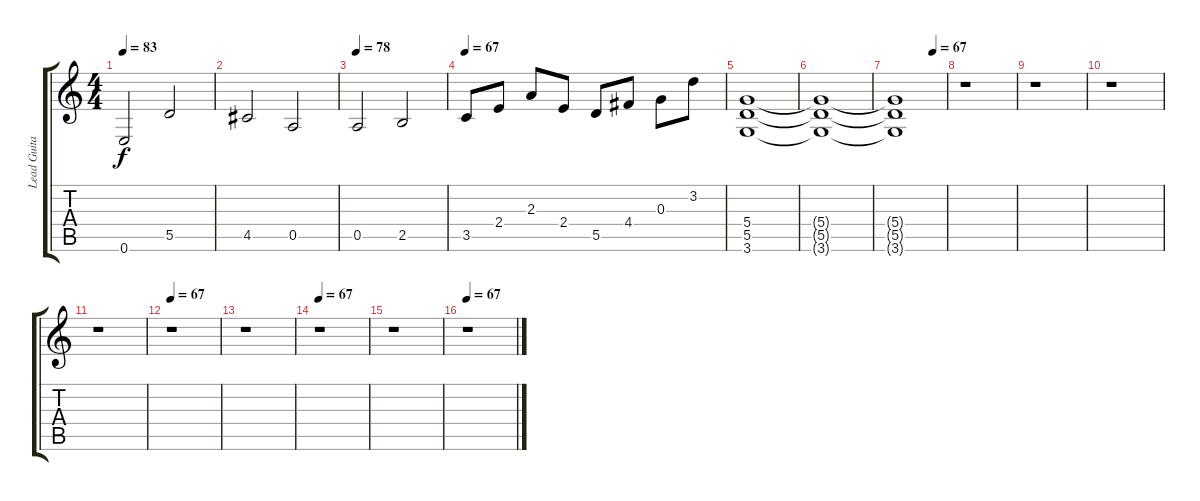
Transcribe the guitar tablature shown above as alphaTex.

\track ("Lead Guitar" "Lead Guita") {instrument distortionguitar}
\staff {score tabs}
\tuning (E4 B3 G3 D3 A2 E2) {hide}
\ts (4 4)
\tempo 83
\clef g2
\ks c
0.6.2{dy f} 5.5.2 |
4.5.2 0.5.2 |
\tempo 78
0.5.2 2.5.2 |
\tempo 67
3.5.8 2.4.8 2.3.8 2.4.8 5.5.8 4.4.8 0.3.8 3.2.8 |
\section ("" "")
(5.4 5.5 3.6).1 |
(5.4{t} 5.5{t} 3.6{t}).1{volume 0} |
\section ("" "")
\tempo (67 0.75)
(5.4{t} 5.5{t} 3.6{t}).1 |
r.1 |
r.1 |
r.1 |
r.1 |
\tempo 67
r.1 |
r.1 |
\tempo 67
r.1 |
r.1 |
\tempo 67
r.1
